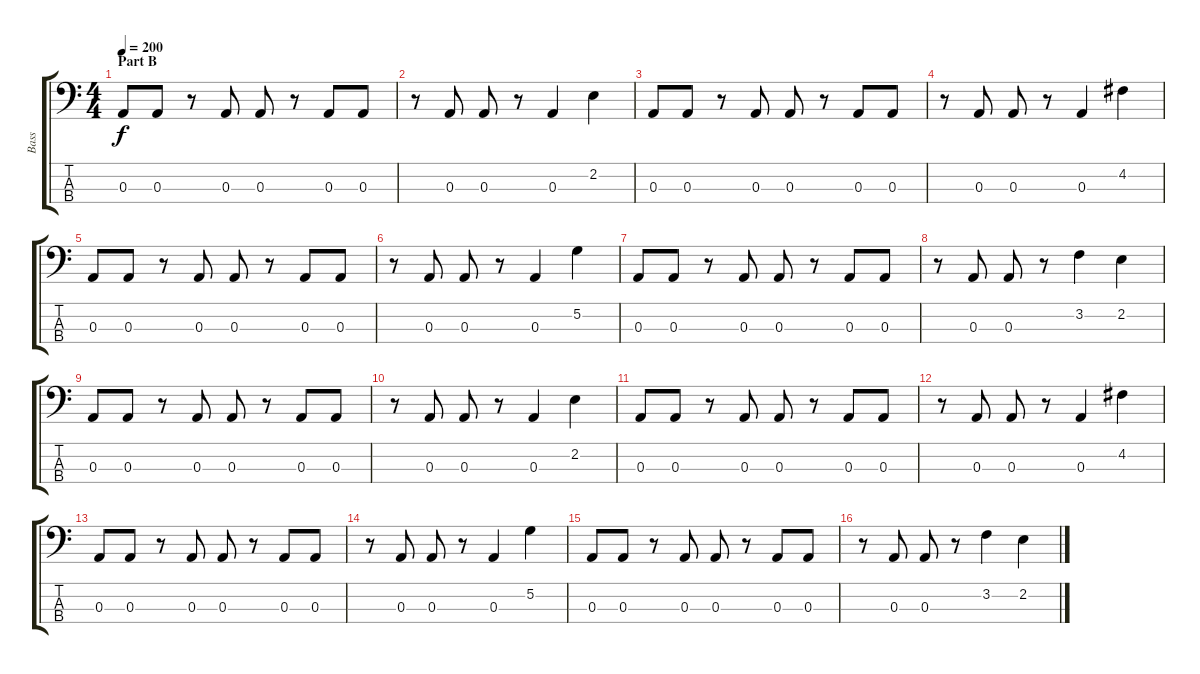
\track ("Bass" "Bass") {instrument electricbasspick}
\staff {score tabs}
\tuning (G2 D2 A1 E1) {hide}
\ts (4 4)
\section ("" "Part B")
\tempo 200
\clef f4
\ks c
0.3.8{dy f} 0.3.8 r.8 0.3.8 0.3.8 r.8 0.3.8 0.3.8 |
r.8 0.3.8 0.3.8 r.8 0.3.4 2.2.4 |
0.3.8 0.3.8 r.8 0.3.8 0.3.8 r.8 0.3.8 0.3.8 |
r.8 0.3.8 0.3.8 r.8 0.3.4 4.2.4 |
0.3.8 0.3.8 r.8 0.3.8 0.3.8 r.8 0.3.8 0.3.8 |
r.8 0.3.8 0.3.8 r.8 0.3.4 5.2.4 |
0.3.8 0.3.8 r.8 0.3.8 0.3.8 r.8 0.3.8 0.3.8 |
r.8 0.3.8 0.3.8 r.8 3.2.4 2.2.4 |
0.3.8 0.3.8 r.8 0.3.8 0.3.8 r.8 0.3.8 0.3.8 |
r.8 0.3.8 0.3.8 r.8 0.3.4 2.2.4 |
0.3.8 0.3.8 r.8 0.3.8 0.3.8 r.8 0.3.8 0.3.8 |
r.8 0.3.8 0.3.8 r.8 0.3.4 4.2.4 |
0.3.8 0.3.8 r.8 0.3.8 0.3.8 r.8 0.3.8 0.3.8 |
r.8 0.3.8 0.3.8 r.8 0.3.4 5.2.4 |
0.3.8 0.3.8 r.8 0.3.8 0.3.8 r.8 0.3.8 0.3.8 |
r.8 0.3.8 0.3.8 r.8 3.2.4 2.2.4
